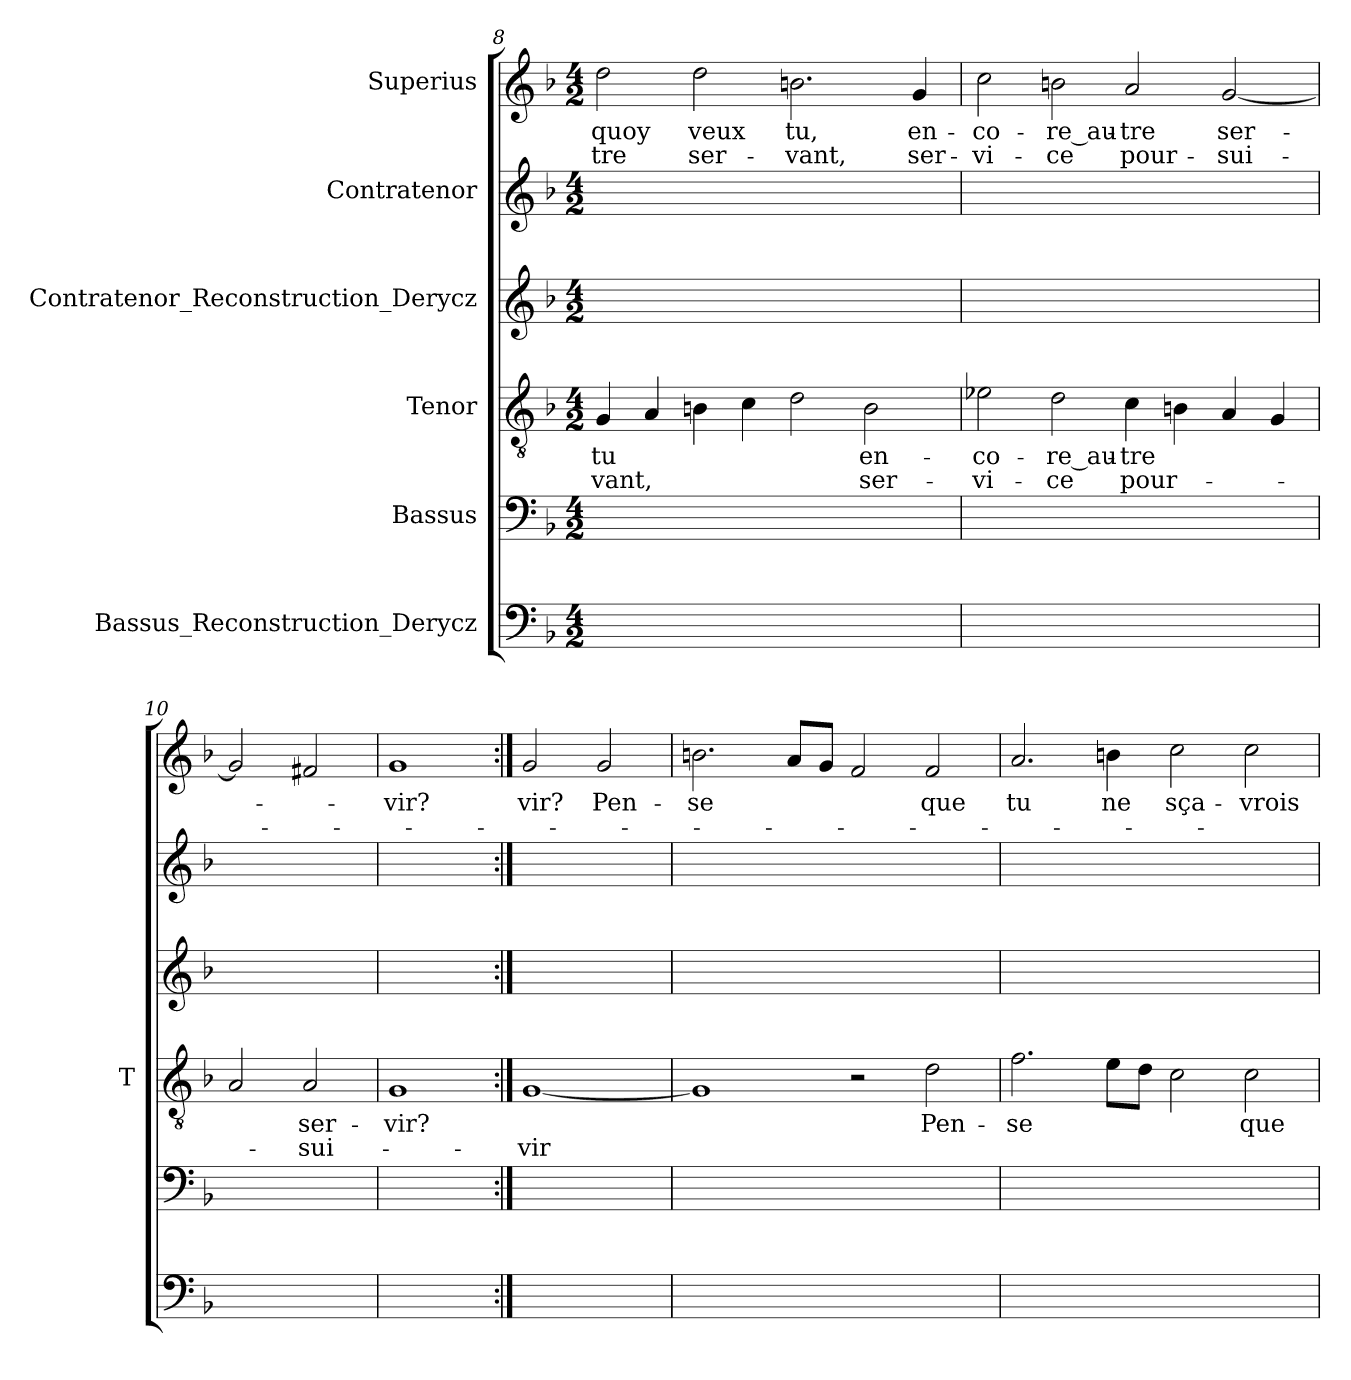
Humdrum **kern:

**kern	**kern	**kern	**text	**text	**kern	**kern	**kern	**text	**text
*part6	*part5	*part4	*part4	*part4	*part3	*part2	*part1	*part1	*part1
*staff6	*staff5	*staff4	*staff4	*staff4	*staff3	*staff2	*staff1	*staff1	*staff1
*I"Bassus_Reconstruction_Derycz	*I"Bassus	*I"Tenor	*	*	*I"Contratenor_Reconstruction_Derycz	*I"Contratenor	*I"Superius	*	*
*	*	*I'T	*	*	*	*	*	*	*
*clefF4	*clefF4	*clefGv2	*	*	*clefG2	*clefG2	*clefG2	*	*
*k[b-]	*k[b-]	*k[b-]	*	*	*k[b-]	*k[b-]	*k[b-]	*	*
*M4/2	*M4/2	*M4/2	*	*	*M4/2	*M4/2	*M4/2	*	*
=8	=8	=8	=8	=8	=8	=8	=8	=8	=8
0ryy	0ryy	4G	-tu	-vant,	0ryy	0ryy	2dd	-quoy	-tre
.	.	4A	.	.	.	.	.	.	.
.	.	4B	.	.	.	.	2dd	-veux	ser-
.	.	4c	.	.	.	.	.	.	.
.	.	2d	.	.	.	.	2.b	-tu,	-vant,
.	.	2B	en-	ser-	.	.	.	.	.
.	.	.	.	.	.	.	4g	en-	ser-
=9	=9	=9	=9	=9	=9	=9	=9	=9	=9
0ryy	0ryy	2e-X	co-	vi-	0ryy	0ryy	2cc	co-	vi-
.	.	2d	re_au-	-ce	.	.	2b	re_au-	-ce
.	.	4c	-tre	pour-	.	.	2a	-tre	pour-
.	.	4B	.	.	.	.	.	.	.
.	.	4A	.	.	.	.	[2g	ser-	sui-
.	.	4G	.	.	.	.	.	.	.
=10	=10	=10	=10	=10	=10	=10	=10	=10	=10
1ryy	1ryy	2A	.	.	1ryy	1ryy	2g]	.	.
.	.	2A	ser-	sui-	.	.	2f#X	.	.
=11	=11	=11	=11	=11	=11	=11	=11	=11	=11
1ryy	1ryy	1G	-vir?	.	1ryy	1ryy	1g	-vir?	.
=12:|!	=12:|!	=12:|!	=12:|!	=12:|!	=12:|!	=12:|!	=12:|!	=12:|!	=12:|!
1ryy	1ryy	[1G	.	-vir	1ryy	1ryy	2g	-vir?	.
.	.	.	.	.	.	.	2g	Pen-	.
=13	=13	=13	=13	=13	=13	=13	=13	=13	=13
0ryy	0ryy	1G]	.	.	0ryy	0ryy	2.b	-se	.
.	.	.	.	.	.	.	8aL	.	.
.	.	.	.	.	.	.	8gJ	.	.
.	.	2r	.	.	.	.	2f	.	.
.	.	2d	Pen-	.	.	.	2f	-que	.
=14	=14	=14	=14	=14	=14	=14	=14	=14	=14
0ryy	0ryy	2.f	-se	.	0ryy	0ryy	2.a	-tu	.
.	.	8eL	.	.	.	.	4b	-ne	.
.	.	8dJ	.	.	.	.	.	.	.
.	.	2c	.	.	.	.	2cc	sça-	.
.	.	2c	-que	.	.	.	2cc	-vrois	.
=	=	=	=	=	=	=	=	=	=
*-	*-	*-	*-	*-	*-	*-	*-	*-	*-
